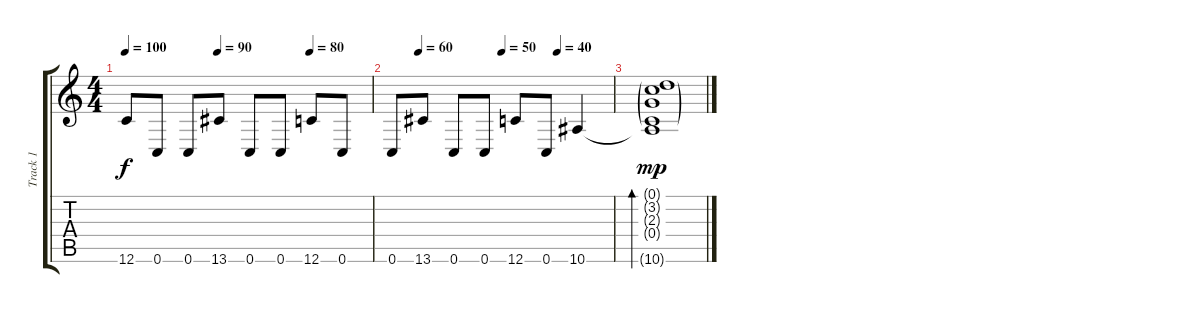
\track ("Track 1" "Track 1") {instrument distortionguitar}
\staff {score tabs}
\tuning (D4 A3 F3 C3 G2 C2) {hide}
\ts (4 4)
\tempo 100
\tempo (90 0.375)
\tempo (80 0.75)
\clef g2
\ks c
12.6.8{dy f} 0.6.8 0.6.8 13.6.8 0.6.8 0.6.8 12.6.8 0.6.8 |
\tempo (60 0.125)
\tempo (50 0.5)
\tempo (40 0.75)
0.6.8 13.6.8 0.6.8 0.6.8 12.6.8 0.6.8 10.6.4 |
(0.1{g} 3.2{g} 2.3{g} 0.4{g} 10.6{t}).1{bd 240 dy mp volume 10}
